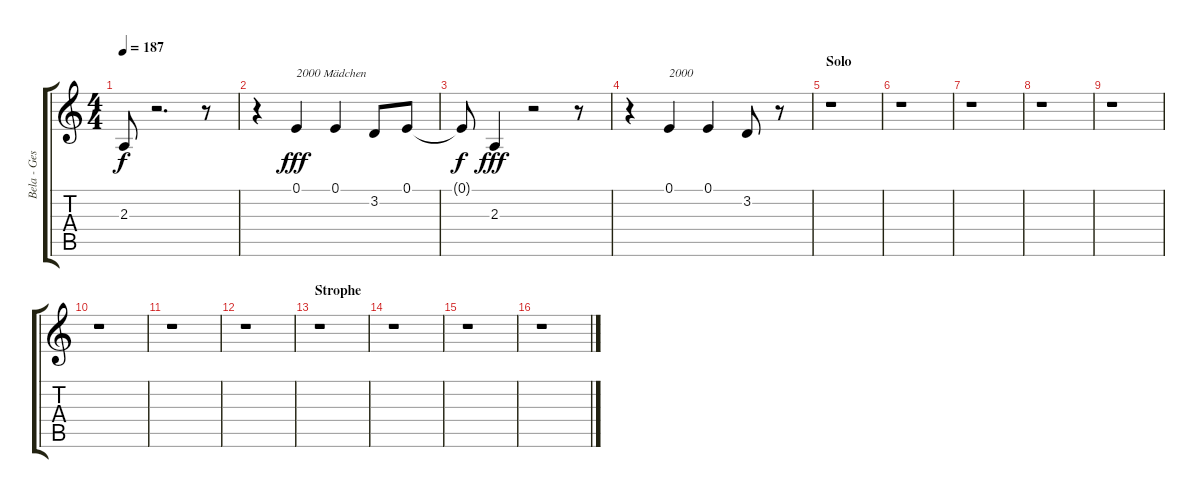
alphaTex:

\track ("Bela - Gesang" "Bela - Ges") {instrument bassoon}
\staff {score tabs}
\tuning (E4 B3 G3 D3 A2 E2) {hide}
\ts (4 4)
\tempo 187
\clef g2
\ks c
2.3{t}.8{dy f} r.2{d} r.8 |
r.4 0.1.4{txt "2000 Mädchen" dy fff} 0.1.4 3.2.8 0.1.8 |
0.1{t}.8{dy f} 2.3.4{dy fff} r.2 r.8 |
r.4 0.1.4{txt "2000"} 0.1.4 3.2.8 r.8 |
\section ("" "Solo")
r.1 |
r.1 |
r.1 |
r.1 |
r.1 |
r.1 |
r.1 |
r.1 |
\section ("" "Strophe")
r.1 |
r.1 |
r.1 |
r.1
